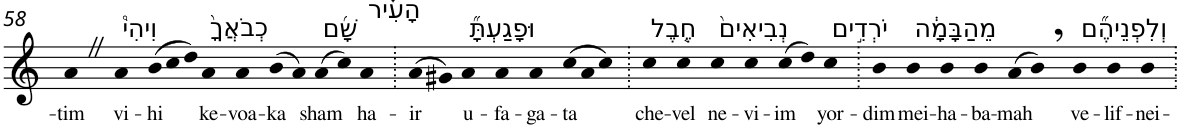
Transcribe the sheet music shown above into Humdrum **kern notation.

**kern	**text
*part1	*part1
*staff1	*staff1
*I"Piano	*
*I'Pno	*
!!LO:PB:g=z
*clefG2	*
*k[]	*
=58	=58
!	!LO:LY:b
4aZ	-tim
!LO:TX:a:t=וִיהִי֩	!
!	!LO:LY:b
4a	vi-
*Xtuplet	*
!	!LO:LY:b
(>12b	-hi
12cc	.
12dd)	.
!LO:TX:a:t=כְבֹאֲךָ֨	!
!	!LO:LY:b
4a	ke-
!	!LO:LY:b
4a	-voa-
!	!LO:LY:b
(>8b	-ka
8a)	.
!LO:TX:a:t=שָׁ֜ם	!
!	!LO:LY:b
(>8a	sham
8cc)	.
!LO:TX:a:t=הָעִ֗יר	!
!	!LO:LY:b
4a	ha-
=59.	=59.
!	!LO:LY:b
(>8a	-ir
8g#X)	.
!LO:TX:a:t=וּפָגַעְתָּ֞	!
!	!LO:LY:b
4a	u-
!	!LO:LY:b
4a	-fa-
!	!LO:LY:b
4a	-ga-
!	!LO:LY:b
(>12cc	-ta
12a	.
12cc)	.
=60.	=60.
!LO:TX:a:t=חֶ֤בֶל	!
!	!LO:LY:b
4cc	che-
!	!LO:LY:b
4cc	-vel
!LO:TX:a:t=נְבִיאִים֙	!
!	!LO:LY:b
4cc	ne-
!	!LO:LY:b
4cc	-vi-
!	!LO:LY:b
(>8cc	-im
8dd)	.
!LO:TX:a:t=יֹרְדִ֣ים	!
!	!LO:LY:b
4cc	yor-
=61.	=61.
!	!LO:LY:b
4b	-dim
!LO:TX:a:t=מֵהַבָּמָ֔ה	!
!	!LO:LY:b
4b	mei-
!	!LO:LY:b
4b	-ha-
!	!LO:LY:b
4b	-ba-
!	!LO:LY:b
(>8a	-mah
8b,)	.
!LO:TX:a:t=וְלִפְנֵיהֶ֞ם	!
!	!LO:LY:b
4b	ve-
!	!LO:LY:b
4b	-lif-
!	!LO:LY:b
4b	-nei-
=.	=.
*-	*-
